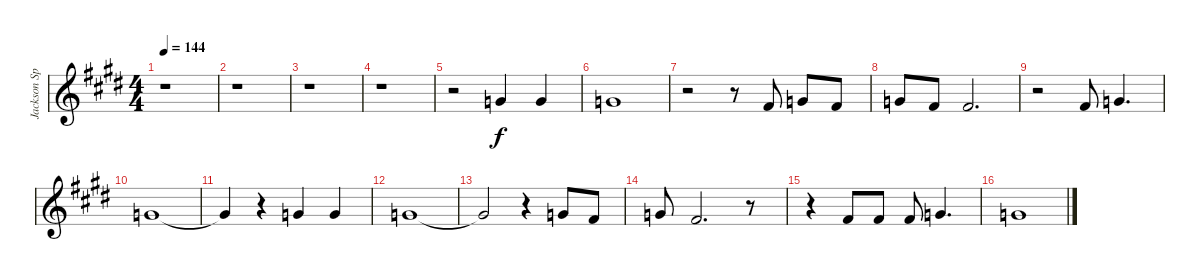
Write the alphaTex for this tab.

\track ("Jackson Spiers Vocals" "Jackson Sp") {instrument reedorgan}
\staff {score}
\tuning (E4 B3 G3 D3 A2 E2) {hide}
\ts (4 4)
\tempo 144
\clef g2
\ks c#minor
r.1{dy f} |
r.1 |
r.1 |
r.1 |
r.2 3.1.4 3.1.4 |
3.1.1 |
r.2 r.8 2.1.8 3.1.8 2.1.8 |
3.1.8 2.1.8 2.1.2{d} |
r.2 2.1.8 3.1.4{d} |
3.1.1 |
3.1{t}.4 r.4 3.1.4 3.1.4 |
3.1.1 |
3.1{t}.2 r.4 3.1.8 2.1.8 |
3.1.8 2.1.2{d} r.8 |
r.4 2.1.8 2.1.8 2.1.8 3.1.4{d} |
3.1.1
